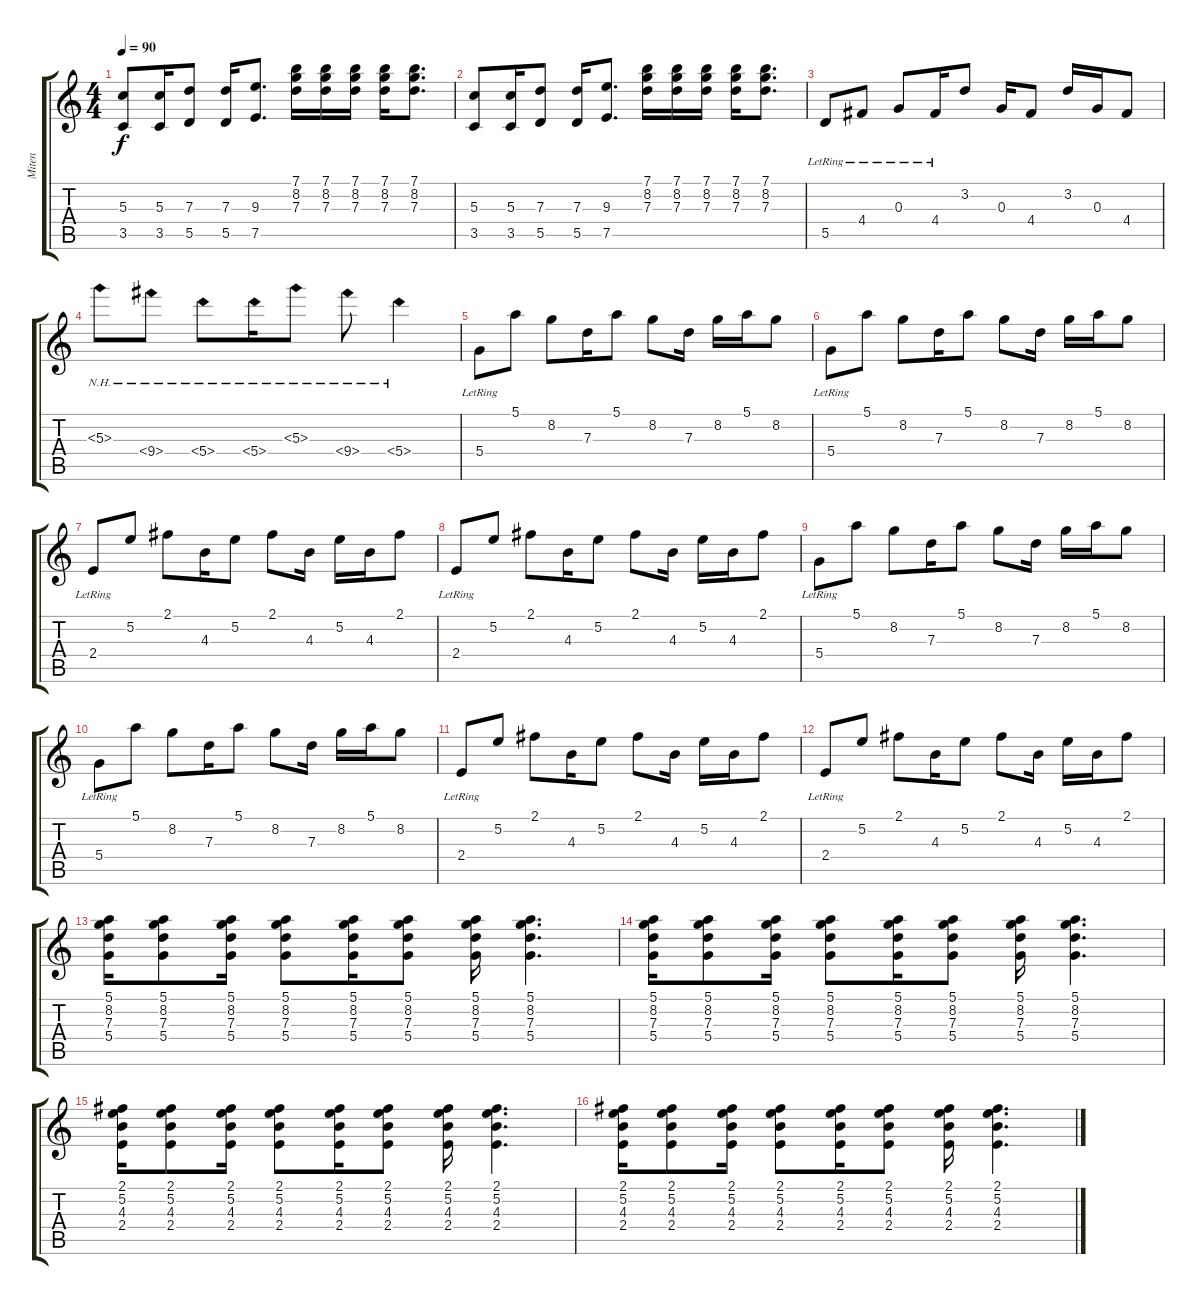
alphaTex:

\track ("Miten" "Miten") {instrument distortionguitar}
\staff {score tabs}
\tuning (E4 B3 G3 D3 A2 E2) {hide}
\ts (4 4)
\tempo 90
\clef g2
\ks c
(5.3 3.5).8{dy f} (5.3 3.5).16 (7.3 5.5).8 (7.3 5.5).16 (9.3 7.5).8{d} (7.1 8.2 7.3).16 (7.1 8.2 7.3).16 (7.1 8.2 7.3).16 (7.1 8.2 7.3).16 (7.1 8.2 7.3).8{d} |
(5.3 3.5).8 (5.3 3.5).16 (7.3 5.5).8 (7.3 5.5).16 (9.3 7.5).8{d} (7.1 8.2 7.3).16 (7.1 8.2 7.3).16 (7.1 8.2 7.3).16 (7.1 8.2 7.3).16 (7.1 8.2 7.3).8{d} |
5.5{lr}.8 4.4{lr}.8 0.3{lr}.8 4.4{lr}.16 3.2.8 0.3.16 4.4.8 3.2.16 0.3.16 4.4.8 |
5.3{nh}.8 9.4{nh}.8 5.4{nh}.8 5.4{nh}.16 5.3{nh}.8 9.4{nh}.8 5.4{nh}.4 |
5.4{lr}.8{volume 10} 5.1.8 8.2.8 7.3.16 5.1.8 8.2.8 7.3.16 8.2.16 5.1.16 8.2.8 |
5.4{lr}.8 5.1.8 8.2.8 7.3.16 5.1.8 8.2.8 7.3.16 8.2.16 5.1.16 8.2.8 |
2.4{lr}.8 5.2.8 2.1.8 4.3.16 5.2.8 2.1.8 4.3.16 5.2.16 4.3.16 2.1.8 |
2.4{lr}.8 5.2.8 2.1.8 4.3.16 5.2.8 2.1.8 4.3.16 5.2.16 4.3.16 2.1.8 |
5.4{lr}.8 5.1.8 8.2.8 7.3.16 5.1.8 8.2.8 7.3.16 8.2.16 5.1.16 8.2.8 |
5.4{lr}.8 5.1.8 8.2.8 7.3.16 5.1.8 8.2.8 7.3.16 8.2.16 5.1.16 8.2.8 |
2.4{lr}.8 5.2.8 2.1.8 4.3.16 5.2.8 2.1.8 4.3.16 5.2.16 4.3.16 2.1.8 |
2.4{lr}.8 5.2.8 2.1.8 4.3.16 5.2.8 2.1.8 4.3.16 5.2.16 4.3.16 2.1.8 |
(5.1 8.2 7.3 5.4).16{volume 8} (5.1 8.2 7.3 5.4).8 (5.1 8.2 7.3 5.4).16 (5.1 8.2 7.3 5.4).8 (5.1 8.2 7.3 5.4).16 (5.1 8.2 7.3 5.4).8 (5.1 8.2 7.3 5.4).16 (5.1 8.2 7.3 5.4).4{d} |
(5.1 8.2 7.3 5.4).16 (5.1 8.2 7.3 5.4).8 (5.1 8.2 7.3 5.4).16 (5.1 8.2 7.3 5.4).8 (5.1 8.2 7.3 5.4).16 (5.1 8.2 7.3 5.4).8 (5.1 8.2 7.3 5.4).16 (5.1 8.2 7.3 5.4).4{d} |
(2.1 5.2 4.3 2.4).16 (2.1 5.2 4.3 2.4).8 (2.1 5.2 4.3 2.4).16 (2.1 5.2 4.3 2.4).8 (2.1 5.2 4.3 2.4).16 (2.1 5.2 4.3 2.4).8 (2.1 5.2 4.3 2.4).16 (2.1 5.2 4.3 2.4).4{d} |
(2.1 5.2 4.3 2.4).16 (2.1 5.2 4.3 2.4).8 (2.1 5.2 4.3 2.4).16 (2.1 5.2 4.3 2.4).8 (2.1 5.2 4.3 2.4).16 (2.1 5.2 4.3 2.4).8 (2.1 5.2 4.3 2.4).16 (2.1 5.2 4.3 2.4).4{d}
